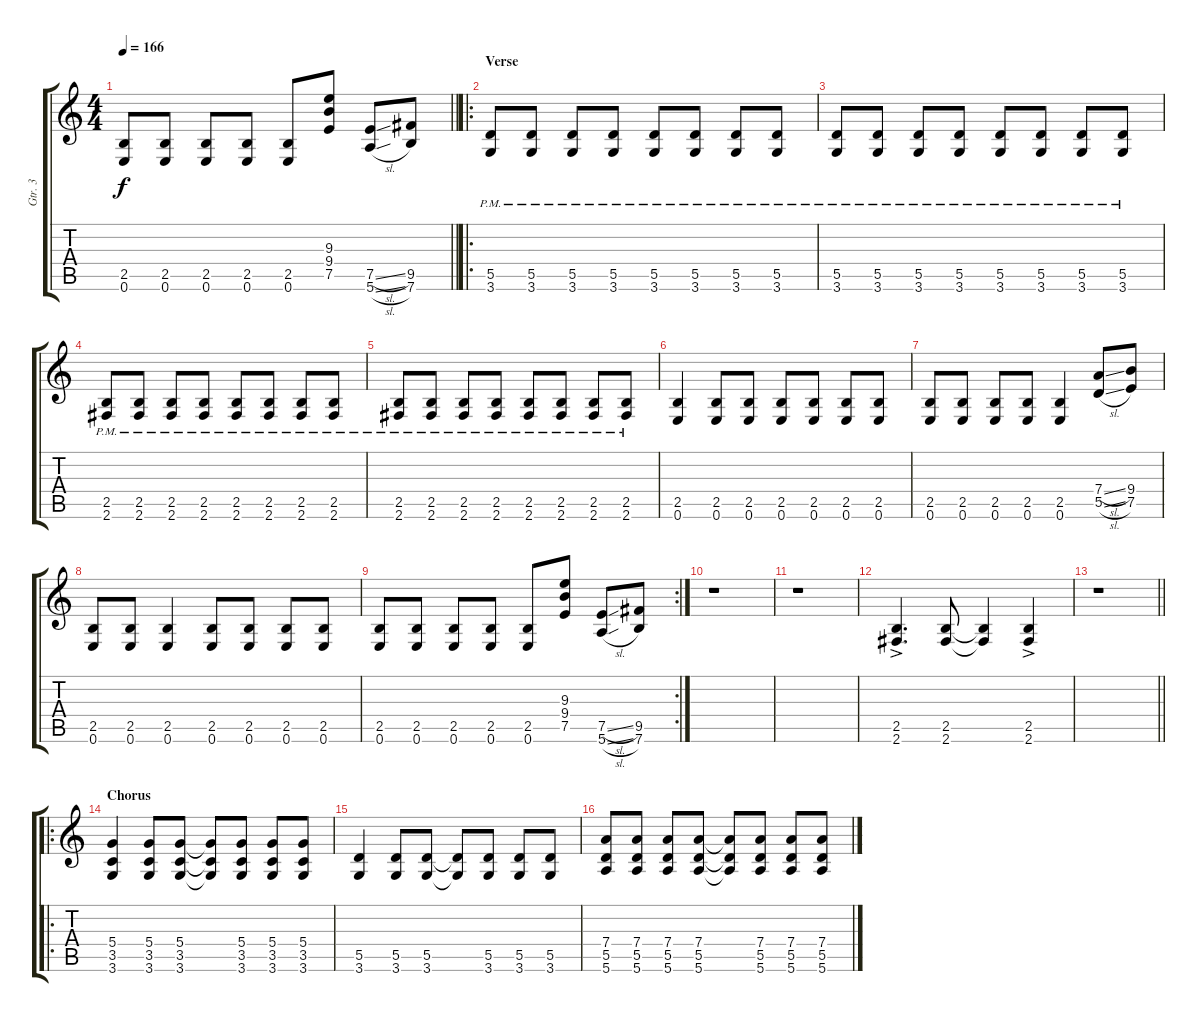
\track ("Gtr. 3" "Gtr. 3") {instrument distortionguitar}
\staff {score tabs}
\tuning (E4 B3 G3 D3 A2 E2) {hide}
\ts (4 4)
\tempo 166
\clef g2
\barLineRight lightlight
\ks c
(2.5 0.6).8{dy f} (2.5 0.6).8 (2.5 0.6).8 (2.5 0.6).8 (2.5 0.6).8 (9.3 9.4 7.5).8 (7.5{sl} 5.6{sl}).8 (9.5 7.6).8 |
\ro
\section ("" "Verse")
(5.5{pm} 3.6{pm}).8 (5.5{pm} 3.6{pm}).8 (5.5{pm} 3.6{pm}).8 (5.5{pm} 3.6{pm}).8 (5.5{pm} 3.6{pm}).8 (5.5{pm} 3.6{pm}).8 (5.5{pm} 3.6{pm}).8 (5.5{pm} 3.6{pm}).8 |
(5.5{pm} 3.6{pm}).8 (5.5{pm} 3.6{pm}).8 (5.5{pm} 3.6{pm}).8 (5.5{pm} 3.6{pm}).8 (5.5{pm} 3.6{pm}).8 (5.5{pm} 3.6{pm}).8 (5.5{pm} 3.6{pm}).8 (5.5{pm} 3.6{pm}).8 |
(2.5{pm} 2.6{pm}).8 (2.5{pm} 2.6{pm}).8 (2.5{pm} 2.6{pm}).8 (2.5{pm} 2.6{pm}).8 (2.5{pm} 2.6{pm}).8 (2.5{pm} 2.6{pm}).8 (2.5{pm} 2.6{pm}).8 (2.5{pm} 2.6{pm}).8 |
(2.5{pm} 2.6{pm}).8 (2.5{pm} 2.6{pm}).8 (2.5{pm} 2.6{pm}).8 (2.5{pm} 2.6{pm}).8 (2.5{pm} 2.6{pm}).8 (2.5{pm} 2.6{pm}).8 (2.5{pm} 2.6{pm}).8 (2.5{pm} 2.6{pm}).8 |
(2.5 0.6).4 (2.5 0.6).8 (2.5 0.6).8 (2.5 0.6).8 (2.5 0.6).8 (2.5 0.6).8 (2.5 0.6).8 |
(2.5 0.6).8 (2.5 0.6).8 (2.5 0.6).8 (2.5 0.6).8 (2.5 0.6).4 (7.4{sl} 5.5{sl}).8 (9.4 7.5).8 |
(2.5 0.6).8 (2.5 0.6).8 (2.5 0.6).4 (2.5 0.6).8 (2.5 0.6).8 (2.5 0.6).8 (2.5 0.6).8 |
\rc 2
(2.5 0.6).8 (2.5 0.6).8 (2.5 0.6).8 (2.5 0.6).8 (2.5 0.6).8 (9.3 9.4 7.5).8 (7.5{sl} 5.6{sl}).8 (9.5 7.6).8 |
r.1 |
r.1 |
(2.5{ac} 2.6{ac}).4{d} (2.5 2.6).8 (2.5{t} 2.6{t}).4 (2.5{ac} 2.6{ac}).4 |
\barLineRight lightlight
r.1 |
\ro
\section ("" "Chorus")
(5.4 3.5 3.6).4 (5.4 3.5 3.6).8 (5.4 3.5 3.6).8 (5.4{t} 3.5{t} 3.6{t}).8 (5.4 3.5 3.6).8 (5.4 3.5 3.6).8 (5.4 3.5 3.6).8 |
(5.5 3.6).4 (5.5 3.6).8 (5.5 3.6).8 (5.5{t} 3.6{t}).8 (5.5 3.6).8 (5.5 3.6).8 (5.5 3.6).8 |
(7.4 5.5 5.6).8 (7.4 5.5 5.6).8 (7.4 5.5 5.6).8 (7.4 5.5 5.6).8 (7.4{t} 5.5{t} 5.6{t}).8 (7.4 5.5 5.6).8 (7.4 5.5 5.6).8 (7.4 5.5 5.6).8
